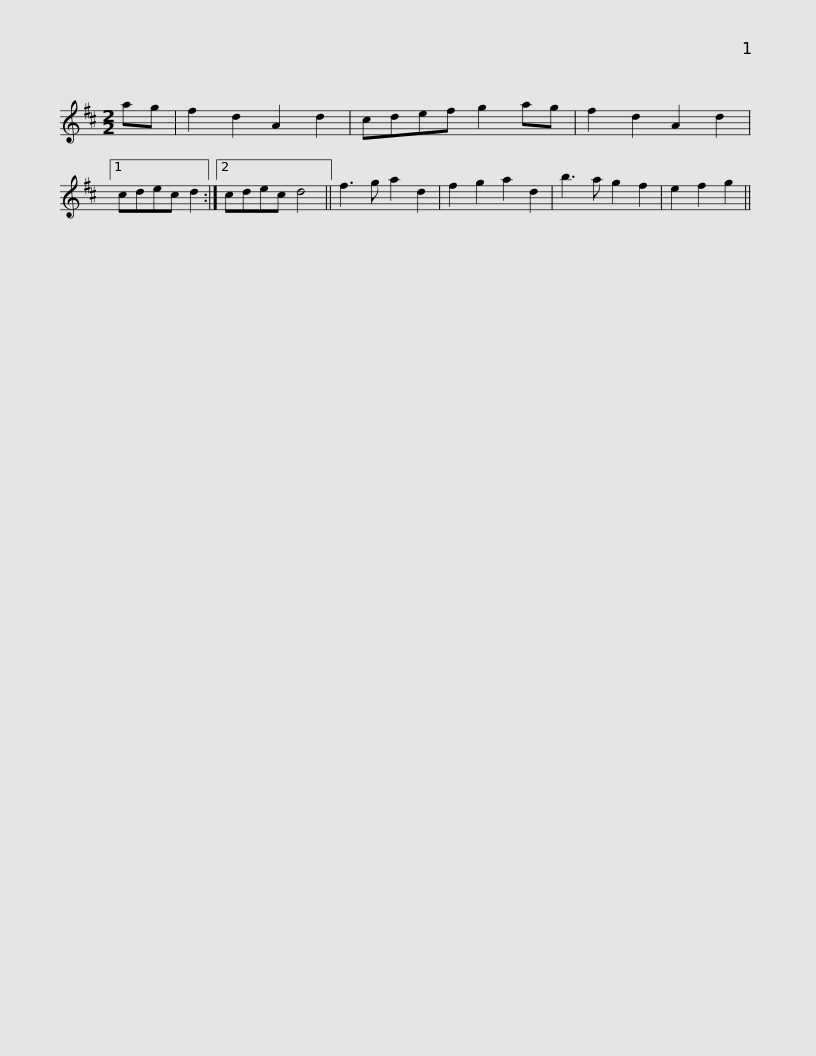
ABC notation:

X:1
L:1/8
M:2/2
I:linebreak $
K:D
V:1 treble
V:1
 ag | f2 d2 A2 d2 | cdef g2 ag | f2 d2 A2 d2 |1 cdec d2 :|2 %5
 cdec d4 || f3 g a2 d2 | f2 g2 a2 d2 |$ b3 a g2 f2 | e2 f2 g2 || %10
